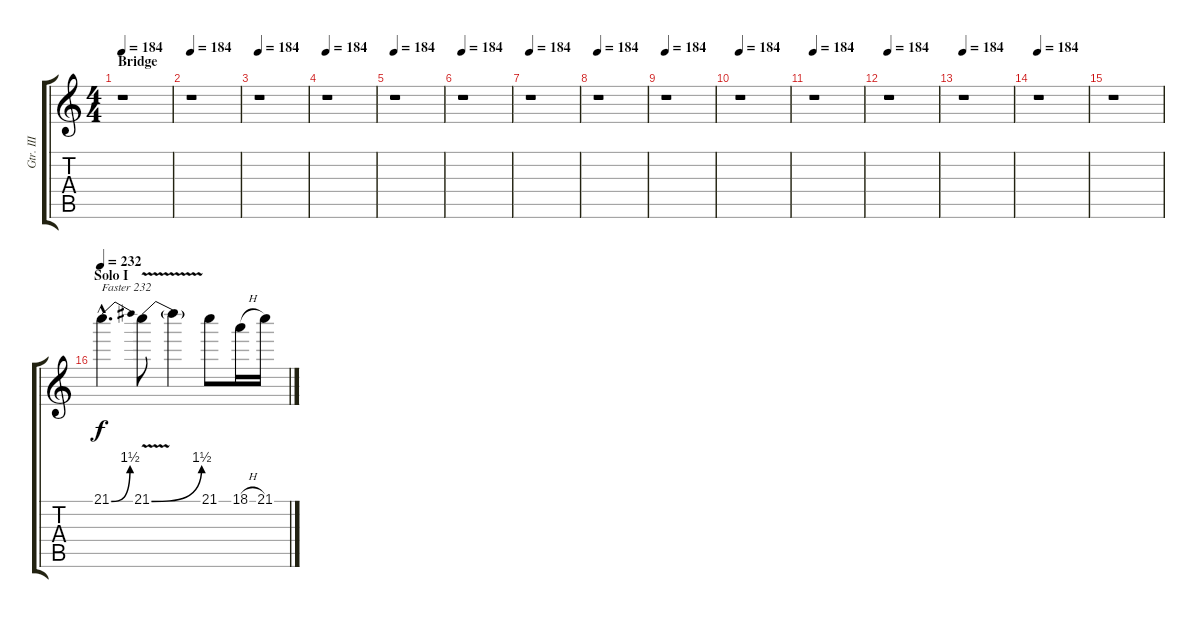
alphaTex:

\track ("Gtr. III" "Gtr. III") {instrument overdrivenguitar}
\staff {score tabs}
\tuning (Eb4 Bb3 Gb3 Db3 Ab2 Eb2) {hide}
\ts (4 4)
\section ("" "Bridge")
\tempo 184
\clef g2
\ks c
r.1{dy fff} |
\tempo 184
r.1 |
\tempo 184
r.1 |
\tempo 184
r.1 |
\tempo 184
r.1 |
\tempo 184
r.1 |
\tempo 184
r.1 |
\tempo 184
r.1 |
\tempo 184
r.1 |
\tempo 184
r.1 |
\tempo 184
r.1 |
\tempo 184
r.1 |
\tempo 184
r.1 |
\tempo 184
r.1 |
r.1 |
\section ("" "Solo I")
\tempo 232
21.1{be (bend 0 0 60 6) hac}.4{d txt "Faster 232" dy f instrument overdrivenguitar} 21.1{be (bend 0 0 60 6) v}.8 21.1{t}.4 21.1.8 18.1{h}.16 21.1{h}.16
